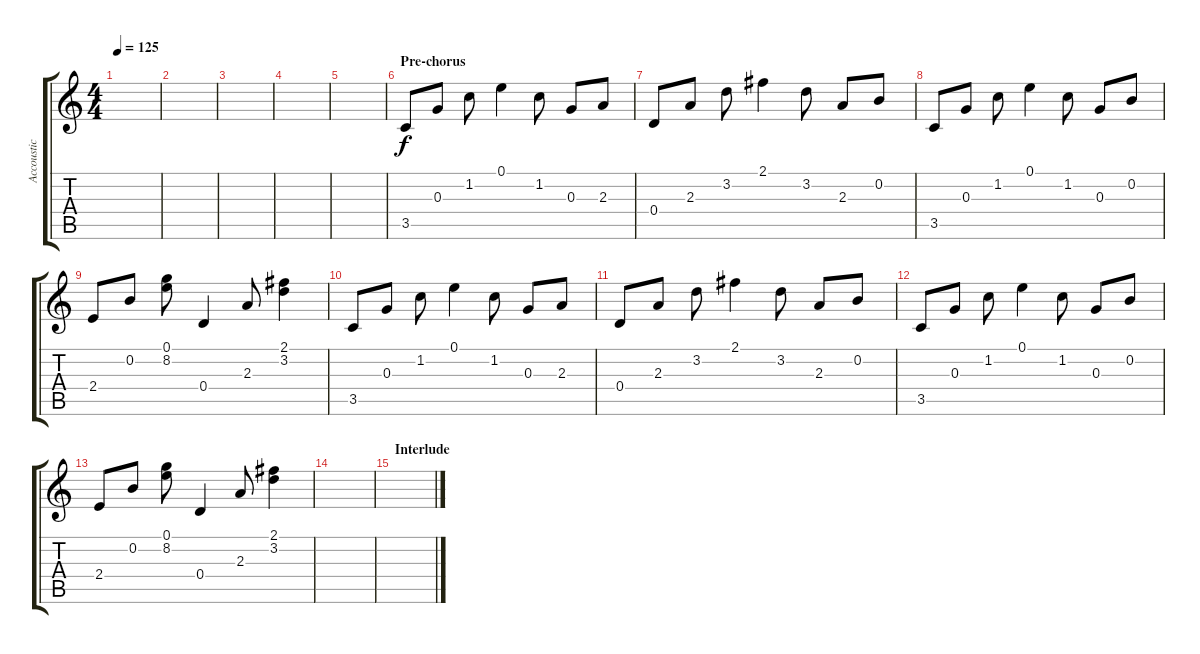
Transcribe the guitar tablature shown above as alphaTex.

\track ("Accoustic Guitar" "Accoustic ") {instrument acousticguitarsteel}
\staff {score tabs}
\tuning (E4 B3 G3 D3 A2 E2) {hide}
\ts (4 4)
\tempo 125
\clef g2
\ks c
|
|
|
|
|
\section ("" "Pre-chorus")
3.5.8 0.3.8 1.2.8 0.1.4 1.2.8 0.3.8 2.3.8 |
0.4.8 2.3.8 3.2.8 2.1.4 3.2.8 2.3.8 0.2.8 |
3.5.8 0.3.8 1.2.8 0.1.4 1.2.8 0.3.8 0.2.8 |
2.4.8 0.2.8 (0.1 8.2).8 0.4.4 2.3.8 (2.1 3.2).4 |
3.5.8 0.3.8 1.2.8 0.1.4 1.2.8 0.3.8 2.3.8 |
0.4.8 2.3.8 3.2.8 2.1.4 3.2.8 2.3.8 0.2.8 |
3.5.8 0.3.8 1.2.8 0.1.4 1.2.8 0.3.8 0.2.8 |
2.4.8 0.2.8 (0.1 8.2).8 0.4.4 2.3.8 (2.1 3.2).4 |
|
\section ("" "Interlude")
